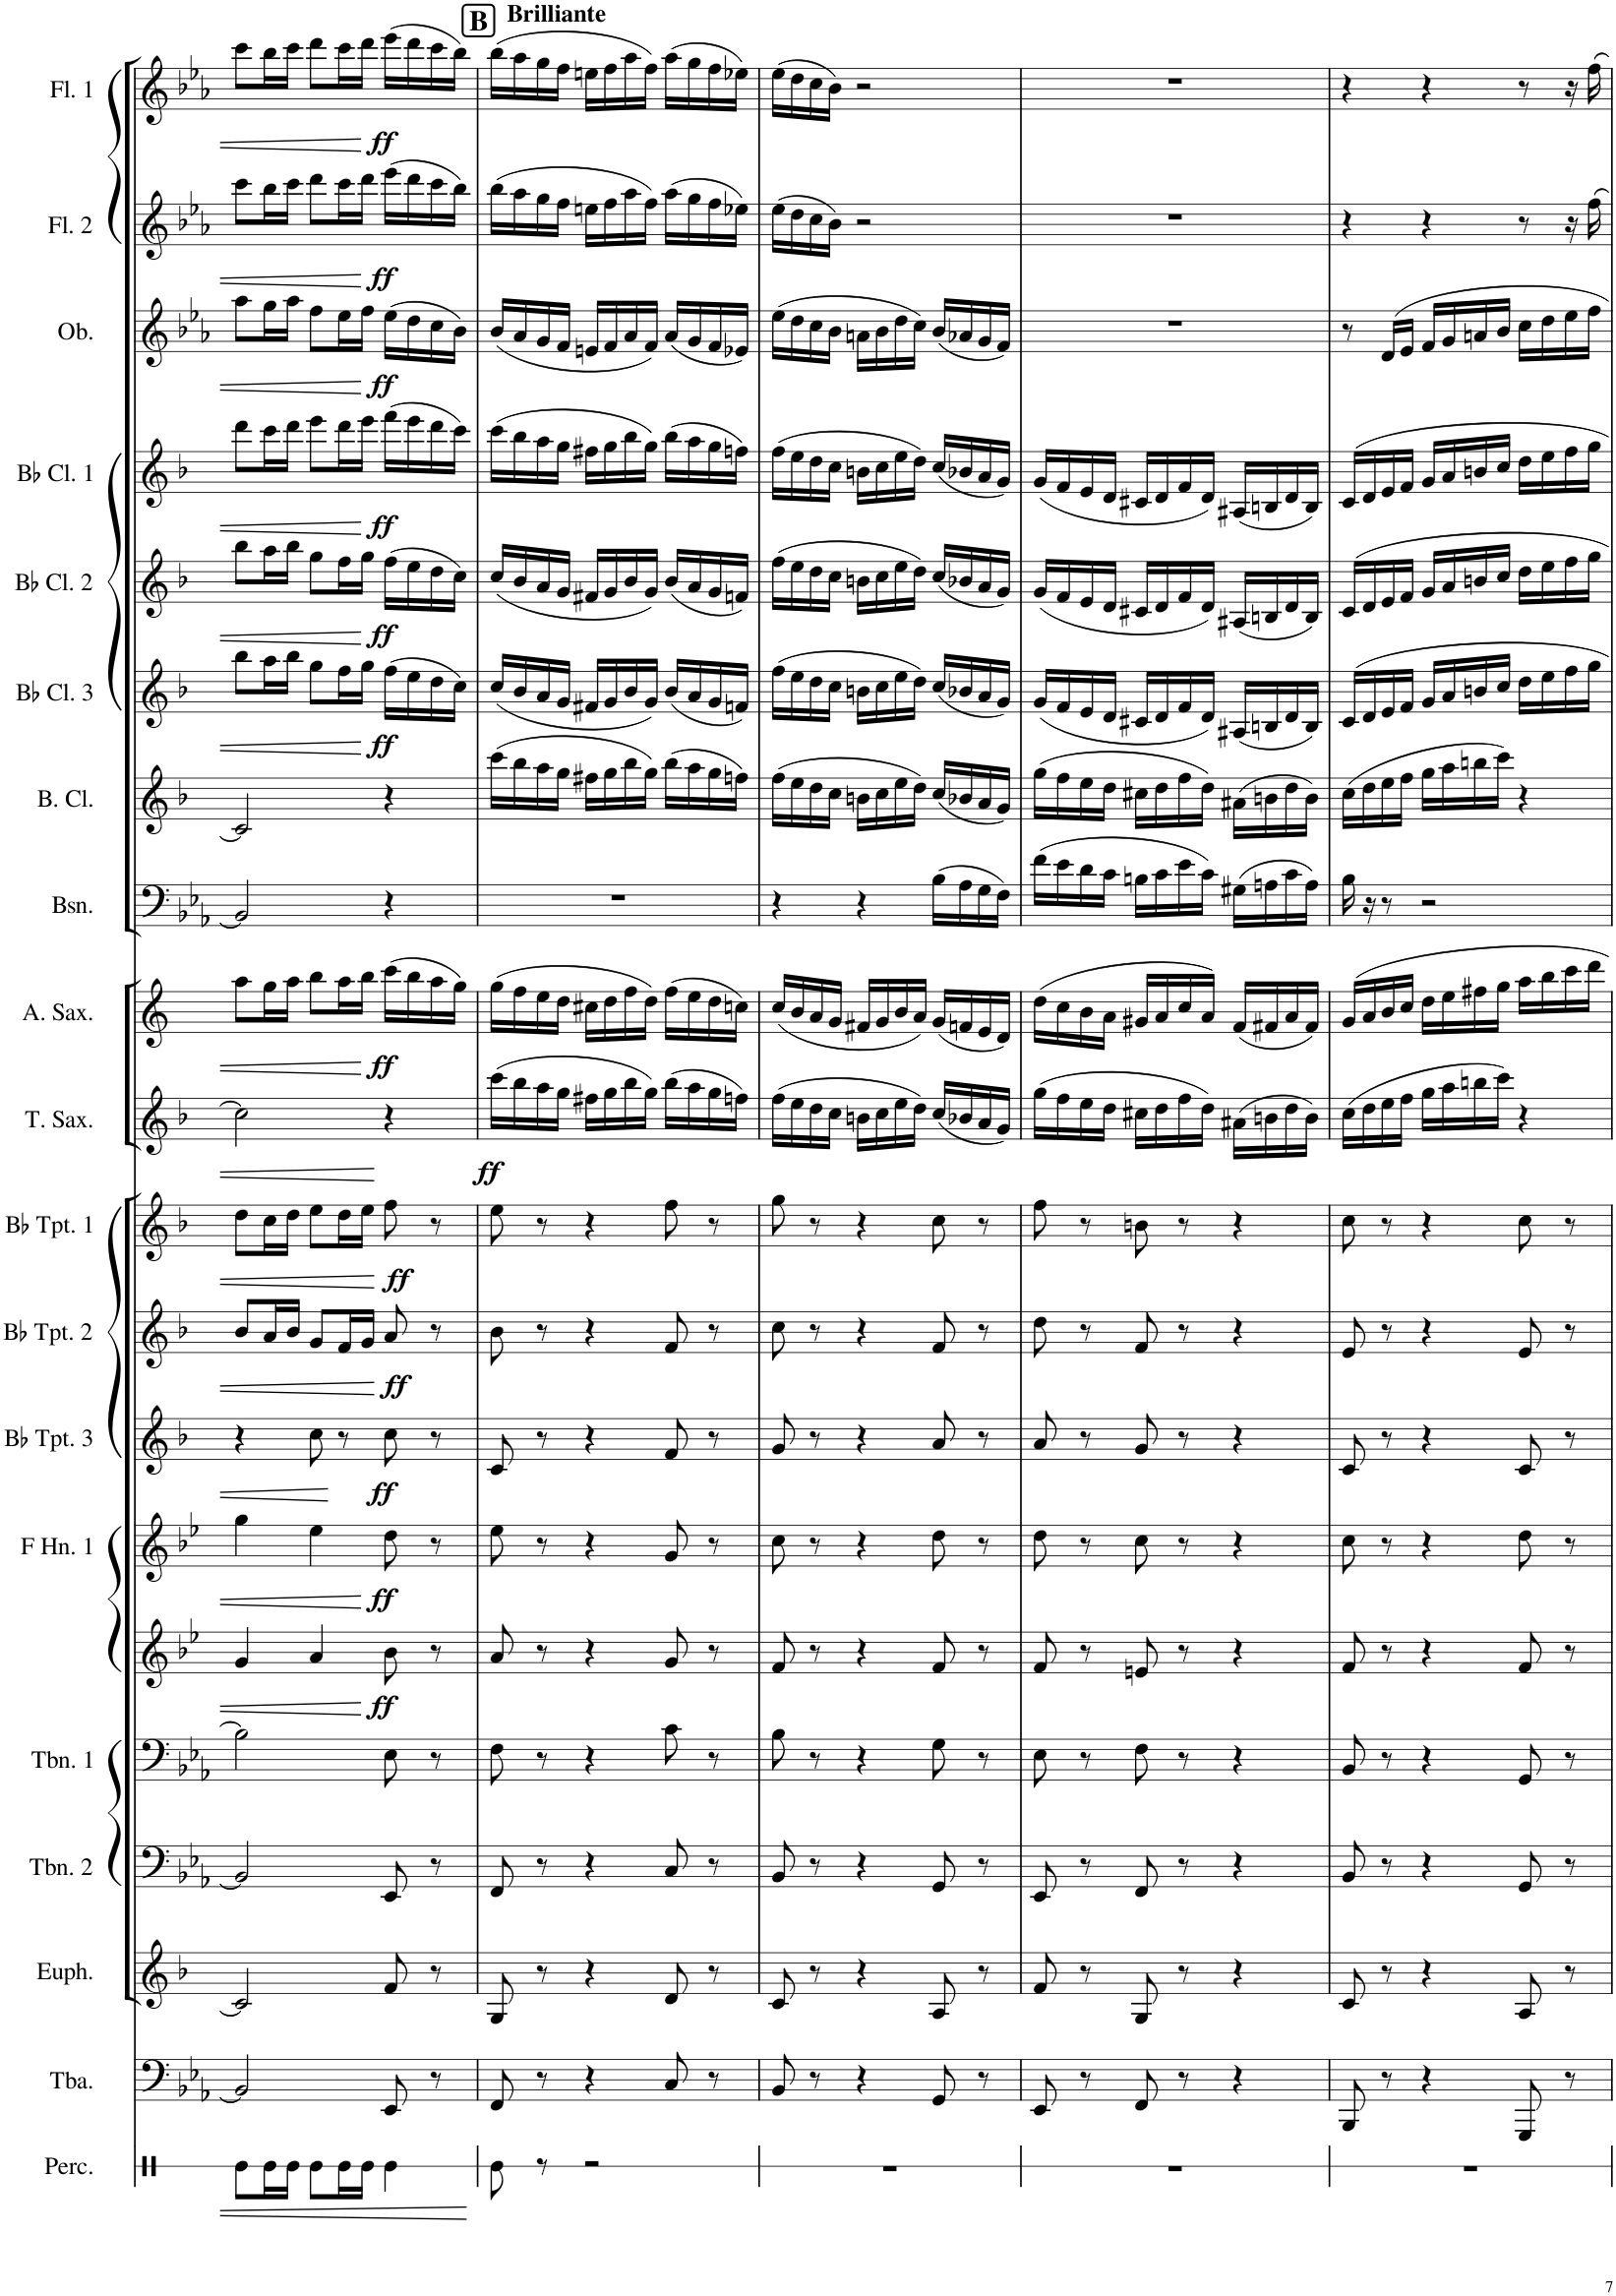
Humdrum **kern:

**kern	**kern	**kern	**kern	**kern	**kern	**dynam	**kern	**dynam	**kern	**dynam	**kern	**dynam	**kern	**dynam	**kern	**dynam	**kern	**dynam	**kern	**kern	**kern	**dynam	**kern	**dynam	**kern	**dynam	**kern	**dynam	**kern	**dynam	**kern	**dynam
*part20	*part19	*part18	*part17	*part16	*part15	*part15	*part14	*part14	*part13	*part13	*part12	*part12	*part11	*part11	*part10	*part10	*part9	*part9	*part8	*part7	*part6	*part6	*part5	*part5	*part4	*part4	*part3	*part3	*part2	*part2	*part1	*part1
*staff20	*staff19	*staff18	*staff17	*staff16	*staff15	*staff15	*staff14	*staff14	*staff13	*staff13	*staff12	*staff12	*staff11	*staff11	*staff10	*staff10	*staff9	*staff9	*staff8	*staff7	*staff6	*staff6	*staff5	*staff5	*staff4	*staff4	*staff3	*staff3	*staff2	*staff2	*staff1	*staff1
*I"Percussion	*I"Tuba	*I"Euphonium	*I"Trombone 2	*I"Trombone 1	*I"F Horn 2	*	*I"F Horn 1	*	*I"Bb Trumpet 3	*	*I"Bb Trumpet 2	*	*I"Bb Trumpet 1	*	*I"Tenor Saxophone	*	*I"Alto Saxophone	*	*I"Bassoon	*I"Bass Clarinet	*I"Bb Clarinet 3	*	*I"Bb Clarinet 2	*	*I"Bb Clarinet 1	*	*I"Oboe	*	*I"Flute 2	*	*I"Flute 1	*
*I'Perc.	*I'Tba.	*I'Euph.	*I'Tbn. 2	*I'Tbn. 1	*I'Hn	*	*I'F Hn. 1	*	*I'Bb Tpt. 3	*	*I'Bb Tpt. 2	*	*I'Bb Tpt. 1	*	*I'T. Sax.	*	*I'A. Sax.	*	*I'Bsn.	*I'B. Cl.	*I'Bb Cl. 3	*	*I'Bb Cl. 2	*	*I'Bb Cl. 1	*	*I'Ob.	*	*I'Fl. 2	*	*I'Fl. 1	*
!!LO:PB:g=z
*clefX	*clefF4	*clefG2	*clefF4	*clefF4	*clefG2	*	*clefG2	*	*clefG2	*	*clefG2	*	*clefG2	*	*clefG2	*	*clefG2	*	*clefF4	*clefG2	*clefG2	*	*clefG2	*	*clefG2	*	*clefG2	*	*clefG2	*	*clefG2	*
*	*	*Trd8c14	*	*	*Trd4c7	*	*Trd4c7	*	*Trd1c2	*	*Trd1c2	*	*Trd1c2	*	*Trd8c14	*	*Trd5c9	*	*	*Trd8c14	*Trd1c2	*	*Trd1c2	*	*Trd1c2	*	*	*	*	*	*	*
*k[]	*k[b-e-a-]	*k[b-]	*k[b-e-a-]	*k[b-e-a-]	*k[b-e-]	*	*k[b-e-]	*	*k[b-]	*	*k[b-]	*	*k[b-]	*	*k[b-]	*	*k[]	*	*k[b-e-a-]	*k[b-]	*k[b-]	*	*k[b-]	*	*k[b-]	*	*k[b-e-a-]	*	*k[b-e-a-]	*	*k[b-e-a-]	*
*M3/4	*M3/4	*M3/4	*M3/4	*M3/4	*M3/4	*	*M3/4	*	*M3/4	*	*M3/4	*	*M3/4	*	*M3/4	*	*M3/4	*	*M3/4	*M3/4	*M3/4	*	*M3/4	*	*M3/4	*	*M3/4	*	*M3/4	*	*M3/4	*
=40	=40	=40	=40	=40	=40	=40	=40	=40	=40	=40	=40	=40	=40	=40	=40	=40	=40	=40	=40	=40	=40	=40	=40	=40	=40	=40	=40	=40	=40	=40	=40	=40
8Re\L	2BB-/]	2c/]	2BB-/]	2B-\]	4g/	.	4gg\	.	4r	.	8b-/L	.	8dd\L	.	2cc\]	.	8aa\L	.	2BB-/]	2c/]	8bb-\L	.	8bb-\L	.	8ddd\L	.	8aa-\L	.	8ccc\L	.	8ccc\L	.
16Re\L	.	.	.	.	.	.	.	.	.	.	16a/L	.	16cc\L	.	.	.	16gg\L	.	.	.	16aa\L	.	16aa\L	.	16ccc\L	.	16gg\L	.	16bb-\L	.	16bb-\L	.
16Re\JJ	.	.	.	.	.	.	.	.	.	.	16b-/JJ	.	16dd\JJ	.	.	.	16aa\JJ	.	.	.	16bb-\JJ	.	16bb-\JJ	.	16ddd\JJ	.	16aa-\JJ	.	16ccc\JJ	.	16ccc\JJ	.
8Re\L	.	.	.	.	4a/	.	4ee-\	.	8cc\	.	8g/L	.	8ee\L	.	.	.	8bb\L	.	.	.	8gg\L	.	8gg\L	.	8eee\L	.	8ff\L	.	8ddd\L	.	8ddd\L	.
16Re\L	.	.	.	.	.	.	.	.	8r	.	16f/L	.	16dd\L	.	.	.	16aa\L	.	.	.	16ff\L	.	16ff\L	.	16ddd\L	.	16ee-\L	.	16ccc\L	.	16ccc\L	.
16Re\JJ	.	.	.	.	.	.	.	.	.	.	16g/JJ	.	16ee\JJ	.	.	.	16bb\JJ	.	.	.	16gg\JJ	.	16gg\JJ	.	16eee\JJ	.	16ff\JJ	.	16ddd\JJ	.	16ddd\JJ	.
!	!	!	!	!	!	!LO:DY:b	!	!LO:DY:b	!	!LO:DY:b	!	!LO:DY:b	!	!LO:DY:b	!	!	!	!LO:DY:b	!	!	!	!LO:DY:b	!	!LO:DY:b	!	!LO:DY:b	!	!LO:DY:b	!	!LO:DY:b	!	!LO:DY:b
4Re\	8EE-/	8f/	8EE-/	8E-\	8b-\	ff	8dd\	ff	8cc\	ff	8a/	ff	8ff\	ff	4r	.	(16ccc\LL	ff	4r	4r	(16ff\LL	ff	(16ff\LL	ff	(16fff\LL	ff	(16ee-\LL	ff	(16eee-\LL	ff	(16eee-\LL	ff
.	.	.	.	.	.	.	.	.	.	.	.	.	.	.	.	.	16bb\	.	.	.	16ee\	.	16ee\	.	16eee\	.	16dd\	.	16ddd\	.	16ddd\	.
.	8r	8r	8r	8r	8r	.	8r	.	8r	.	8r	.	8r	.	.	.	16aa\	.	.	.	16dd\	.	16dd\	.	16ddd\	.	16cc\	.	16ccc\	.	16ccc\	.
.	.	.	.	.	.	.	.	.	.	.	.	.	.	.	.	.	16gg\JJ)	.	.	.	16cc\JJ)	.	16cc\JJ)	.	16ccc\JJ)	.	16b-\JJ)	.	16bb-\JJ)	.	16bb-\JJ)	.
!!LO:REH:place=s1:a:B:cj:fs=14:t=B
=41	=41	=41	=41	=41	=41	=41	=41	=41	=41	=41	=41	=41	=41	=41	=41	=41	=41	=41	=41	=41	=41	=41	=41	=41	=41	=41	=41	=41	=41	=41	=41	=41
!	!	!	!	!	!	!	!	!	!	!	!	!	!	!	!	!	!	!	!	!	!	!	!	!	!	!	!	!	!	!	!LO:TX:a:B:t=Brilliante	!
!	!	!	!	!	!	!	!	!	!	!	!	!	!	!	!	!LO:DY:b	!	!	!	!	!	!	!	!	!	!	!	!	!	!	!	!
8Re\	8FF/	8G/	8FF/	8F\	8a/	.	8ee-\	.	8c/	.	8b-\	.	8ee\	.	(16ccc\LL	ff	(16gg\LL	.	2.r	(16ccc\LL	(16cc/LL	.	(16cc/LL	.	(16ccc\LL	.	(16b-/LL	.	(16bb-\LL	.	(16bb-\LL	.
.	.	.	.	.	.	.	.	.	.	.	.	.	.	.	16bb-\	.	16ff\	.	.	16bb-\	16b-/	.	16b-/	.	16bb-\	.	16a-/	.	16aa-\	.	16aa-\	.
8r	8r	8r	8r	8r	8r	.	8r	.	8r	.	8r	.	8r	.	16aa\	.	16ee\	.	.	16aa\	16a/	.	16a/	.	16aa\	.	16g/	.	16gg\	.	16gg\	.
.	.	.	.	.	.	.	.	.	.	.	.	.	.	.	16gg\JJ	.	16dd\JJ	.	.	16gg\JJ	16g/JJ	.	16g/JJ	.	16gg\JJ	.	16f/JJ	.	16ff\JJ	.	16ff\JJ	.
2r	4r	4r	4r	4r	4r	.	4r	.	4r	.	4r	.	4r	.	16ff#X\LL	.	16cc#X\LL	.	.	16ff#X\LL	16f#X/LL	.	16f#X/LL	.	16ff#X\LL	.	16en/LL	.	16een\LL	.	16een\LL	.
.	.	.	.	.	.	.	.	.	.	.	.	.	.	.	16gg\	.	16dd\	.	.	16gg\	16g/	.	16g/	.	16gg\	.	16f/	.	16ff\	.	16ff\	.
.	.	.	.	.	.	.	.	.	.	.	.	.	.	.	16bb-\	.	16ff\	.	.	16bb-\	16b-/	.	16b-/	.	16bb-\	.	16a-/	.	16aa-\	.	16aa-\	.
.	.	.	.	.	.	.	.	.	.	.	.	.	.	.	16gg\JJ)	.	16dd\JJ)	.	.	16gg\JJ)	16g/JJ)	.	16g/JJ)	.	16gg\JJ)	.	16f/JJ)	.	16ff\JJ)	.	16ff\JJ)	.
.	8C/	8d/	8C/	8c\	8g/	.	8g/	.	8f/	.	8f/	.	8ff\	.	(16bb-\LL	.	(16ff\LL	.	.	(16bb-\LL	(16b-/LL	.	(16b-/LL	.	(16bb-\LL	.	(16a-/LL	.	(16aa-\LL	.	(16aa-\LL	.
.	.	.	.	.	.	.	.	.	.	.	.	.	.	.	16aa\	.	16ee\	.	.	16aa\	16a/	.	16a/	.	16aa\	.	16g/	.	16gg\	.	16gg\	.
.	8r	8r	8r	8r	8r	.	8r	.	8r	.	8r	.	8r	.	16gg\	.	16dd\	.	.	16gg\	16g/	.	16g/	.	16gg\	.	16f/	.	16ff\	.	16ff\	.
.	.	.	.	.	.	.	.	.	.	.	.	.	.	.	16ffn\JJ)	.	16ccn\JJ)	.	.	16ffn\JJ)	16fn/JJ)	.	16fn/JJ)	.	16ffn\JJ)	.	16e-X/JJ)	.	16ee-X\JJ)	.	16ee-X\JJ)	.
=42	=42	=42	=42	=42	=42	=42	=42	=42	=42	=42	=42	=42	=42	=42	=42	=42	=42	=42	=42	=42	=42	=42	=42	=42	=42	=42	=42	=42	=42	=42	=42	=42
2.r	8BB-/	8c/	8BB-/	8B-\	8f/	.	8cc\	.	8g/	.	8cc\	.	8gg\	.	(16ff\LL	.	(16cc/LL	.	4r	(16ff\LL	(16ff\LL	.	(16ff\LL	.	(16ff\LL	.	(16ee-\LL	.	(16ee-\LL	.	(16ee-\LL	.
.	.	.	.	.	.	.	.	.	.	.	.	.	.	.	16ee\	.	16b/	.	.	16ee\	16ee\	.	16ee\	.	16ee\	.	16dd\	.	16dd\	.	16dd\	.
.	8r	8r	8r	8r	8r	.	8r	.	8r	.	8r	.	8r	.	16dd\	.	16a/	.	.	16dd\	16dd\	.	16dd\	.	16dd\	.	16cc\	.	16cc\	.	16cc\	.
.	.	.	.	.	.	.	.	.	.	.	.	.	.	.	16cc\JJ	.	16g/JJ	.	.	16cc\JJ	16cc\JJ	.	16cc\JJ	.	16cc\JJ	.	16b-\JJ	.	16b-\JJ)	.	16b-\JJ)	.
.	4r	4r	4r	4r	4r	.	4r	.	4r	.	4r	.	4r	.	16bn\LL	.	16f#X/LL	.	4r	16bn\LL	16bn\LL	.	16bn\LL	.	16bn\LL	.	16an\LL	.	2r	.	2r	.
.	.	.	.	.	.	.	.	.	.	.	.	.	.	.	16cc\	.	16g/	.	.	16cc\	16cc\	.	16cc\	.	16cc\	.	16b-\	.	.	.	.	.
.	.	.	.	.	.	.	.	.	.	.	.	.	.	.	16ee\	.	16b/	.	.	16ee\	16ee\	.	16ee\	.	16ee\	.	16dd\	.	.	.	.	.
.	.	.	.	.	.	.	.	.	.	.	.	.	.	.	16dd\JJ)	.	16a/JJ)	.	.	16dd\JJ)	16dd\JJ)	.	16dd\JJ)	.	16dd\JJ)	.	16cc\JJ)	.	.	.	.	.
.	8GG/	8A/	8GG/	8G\	8f/	.	8dd\	.	8a/	.	8f/	.	8cc\	.	(16cc/LL	.	(16g/LL	.	(16B-\LL	(16cc/LL	(16cc/LL	.	(16cc/LL	.	(16cc/LL	.	(16b-/LL	.	.	.	.	.
.	.	.	.	.	.	.	.	.	.	.	.	.	.	.	16b-X/	.	16fn/	.	16A-\	16b-X/	16b-X/	.	16b-X/	.	16b-X/	.	16a-X/	.	.	.	.	.
.	8r	8r	8r	8r	8r	.	8r	.	8r	.	8r	.	8r	.	16a/	.	16e/	.	16G\	16a/	16a/	.	16a/	.	16a/	.	16g/	.	.	.	.	.
.	.	.	.	.	.	.	.	.	.	.	.	.	.	.	16g/JJ)	.	16d/JJ)	.	16F\JJ)	16g/JJ)	16g/JJ)	.	16g/JJ)	.	16g/JJ)	.	16f/JJ)	.	.	.	.	.
=43	=43	=43	=43	=43	=43	=43	=43	=43	=43	=43	=43	=43	=43	=43	=43	=43	=43	=43	=43	=43	=43	=43	=43	=43	=43	=43	=43	=43	=43	=43	=43	=43
2.r	8EE-/	8f/	8EE-/	8E-\	8f/	.	8dd\	.	8a/	.	8dd\	.	8ff\	.	(16gg\LL	.	(16dd\LL	.	(16f\LL	(16gg\LL	(16g/LL	.	(16g/LL	.	(16g/LL	.	2.r	.	2.r	.	2.r	.
.	.	.	.	.	.	.	.	.	.	.	.	.	.	.	16ff\	.	16cc\	.	16e-\	16ff\	16f/	.	16f/	.	16f/	.	.	.	.	.	.	.
.	8r	8r	8r	8r	8r	.	8r	.	8r	.	8r	.	8r	.	16ee\	.	16b\	.	16d\	16ee\	16e/	.	16e/	.	16e/	.	.	.	.	.	.	.
.	.	.	.	.	.	.	.	.	.	.	.	.	.	.	16dd\JJ	.	16a\JJ	.	16c\JJ	16dd\JJ	16d/JJ	.	16d/JJ	.	16d/JJ	.	.	.	.	.	.	.
.	8FF/	8G/	8FF/	8F\	8en/	.	8cc\	.	8g/	.	8f/	.	8bn\	.	16cc#X\LL	.	16g#X/LL	.	16Bn\LL	16cc#X\LL	16c#X/LL	.	16c#X/LL	.	16c#X/LL	.	.	.	.	.	.	.
.	.	.	.	.	.	.	.	.	.	.	.	.	.	.	16dd\	.	16a/	.	16c\	16dd\	16d/	.	16d/	.	16d/	.	.	.	.	.	.	.
.	8r	8r	8r	8r	8r	.	8r	.	8r	.	8r	.	8r	.	16ff\	.	16cc/	.	16e-\	16ff\	16f/	.	16f/	.	16f/	.	.	.	.	.	.	.
.	.	.	.	.	.	.	.	.	.	.	.	.	.	.	16dd\JJ)	.	16a/JJ)	.	16c\JJ)	16dd\JJ)	16d/JJ)	.	16d/JJ)	.	16d/JJ)	.	.	.	.	.	.	.
.	4r	4r	4r	4r	4r	.	4r	.	4r	.	4r	.	4r	.	(16a#X\LL	.	(16f/LL	.	(16G#X\LL	(16a#X\LL	(16A#X/LL	.	(16A#X/LL	.	(16A#X/LL	.	.	.	.	.	.	.
.	.	.	.	.	.	.	.	.	.	.	.	.	.	.	16bn\	.	16f#X/	.	16An\	16bn\	16Bn/	.	16Bn/	.	16Bn/	.	.	.	.	.	.	.
.	.	.	.	.	.	.	.	.	.	.	.	.	.	.	16dd\	.	16a/	.	16c\	16dd\	16d/	.	16d/	.	16d/	.	.	.	.	.	.	.
.	.	.	.	.	.	.	.	.	.	.	.	.	.	.	16b\JJ)	.	16f#/JJ)	.	16A\JJ)	16b\JJ)	16B/JJ)	.	16B/JJ)	.	16B/JJ)	.	.	.	.	.	.	.
=44	=44	=44	=44	=44	=44	=44	=44	=44	=44	=44	=44	=44	=44	=44	=44	=44	=44	=44	=44	=44	=44	=44	=44	=44	=44	=44	=44	=44	=44	=44	=44	=44
2.r	8BBB-/	8c/	8BB-/	8BB-/	8f/	.	8cc\	.	8c/	.	8e/	.	8cc\	.	(16cc\LL	.	16g/LL	.	16B-\	(16cc\LL	16c/LL	.	16c/LL	.	16c/LL	.	8r	.	4r	.	4r	.
.	.	.	.	.	.	.	.	.	.	.	.	.	.	.	16dd\	.	16a/	.	16r	16dd\	16d/	.	16d/	.	16d/	.	.	.	.	.	.	.
.	8r	8r	8r	8r	8r	.	8r	.	8r	.	8r	.	8r	.	16ee\	.	16b/	.	8r	16ee\	16e/	.	16e/	.	16e/	.	16d/LL	.	.	.	.	.
.	.	.	.	.	.	.	.	.	.	.	.	.	.	.	16ff\JJ	.	16cc/JJ	.	.	16ff\JJ	16f/JJ	.	16f/JJ	.	16f/JJ	.	16e-/JJ	.	.	.	.	.
.	4r	4r	4r	4r	4r	.	4r	.	4r	.	4r	.	4r	.	16gg\LL	.	16dd\LL	.	2r	16gg\LL	16g/LL	.	16g/LL	.	16g/LL	.	16f/LL	.	4r	.	4r	.
.	.	.	.	.	.	.	.	.	.	.	.	.	.	.	16aa\	.	16ee\	.	.	16aa\	16a/	.	16a/	.	16a/	.	16g/	.	.	.	.	.
.	.	.	.	.	.	.	.	.	.	.	.	.	.	.	16bbn\	.	16ff#X\	.	.	16bbn\	16bn/	.	16bn/	.	16bn/	.	16an/	.	.	.	.	.
.	.	.	.	.	.	.	.	.	.	.	.	.	.	.	16ccc\JJ)	.	16gg\JJ	.	.	16ccc\JJ)	16cc/JJ	.	16cc/JJ	.	16cc/JJ	.	16b-/JJ	.	.	.	.	.
.	8GGG/	8A/	8GG/	8GG/	8f/	.	8dd\	.	8c/	.	8e/	.	8cc\	.	4r	.	16aa\LL	.	.	4r	16dd\LL	.	16dd\LL	.	16dd\LL	.	16cc\LL	.	8r	.	8r	.
.	.	.	.	.	.	.	.	.	.	.	.	.	.	.	.	.	16bb\	.	.	.	16ee\	.	16ee\	.	16ee\	.	16dd\	.	.	.	.	.
.	8r	8r	8r	8r	8r	.	8r	.	8r	.	8r	.	8r	.	.	.	16ccc\	.	.	.	16ff\	.	16ff\	.	16ff\	.	16ee-\	.	16r	.	16r	.
.	.	.	.	.	.	.	.	.	.	.	.	.	.	.	.	.	16ddd\JJ	.	.	.	16gg\JJ	.	16gg\JJ	.	16gg\JJ	.	16ff\JJ	.	16ff\	.	16ff\	.
=	=	=	=	=	=	=	=	=	=	=	=	=	=	=	=	=	=	=	=	=	=	=	=	=	=	=	=	=	=	=	=	=
*-	*-	*-	*-	*-	*-	*-	*-	*-	*-	*-	*-	*-	*-	*-	*-	*-	*-	*-	*-	*-	*-	*-	*-	*-	*-	*-	*-	*-	*-	*-	*-	*-
